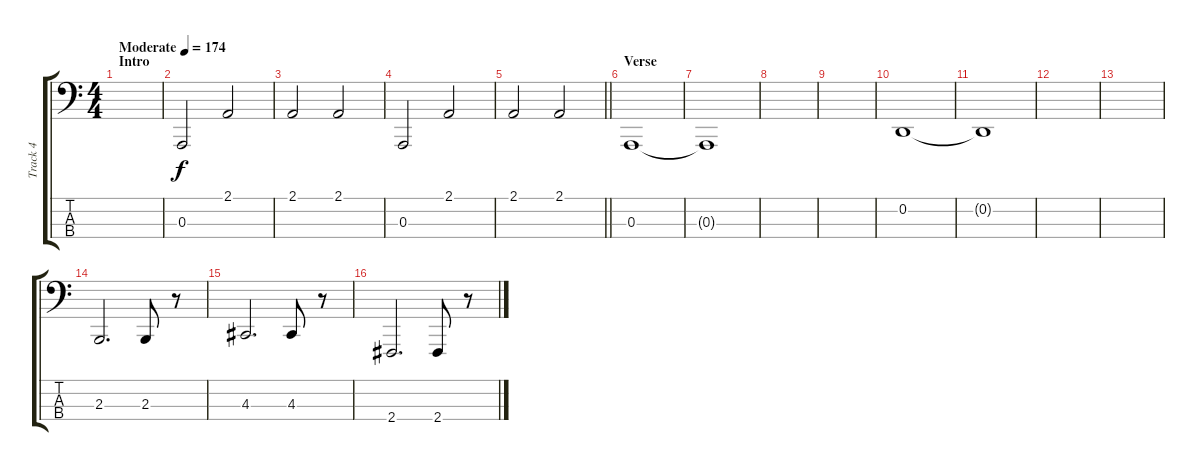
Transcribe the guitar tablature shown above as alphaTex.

\track ("Track 4" "Track 4") {instrument acousticgrandpiano}
\staff {score tabs}
\tuning (G2 D2 A1 E1) {hide}
\ts (4 4)
\section ("" "Intro")
\tempo (174 "Moderate")
\clef f4
\ks c
|
0.3.2 2.1.2 |
2.1.2 2.1.2 |
0.3.2 2.1.2 |
\barLineRight lightlight
2.1.2 2.1.2 |
\section ("" "Verse ")
0.3.1 |
0.3{t}.1 |
|
|
0.2.1 |
0.2{t}.1 |
|
|
2.3.2{d} 2.3.8 r.8 |
4.3.2{d} 4.3.8 r.8 |
2.4.2{d} 2.4.8 r.8
